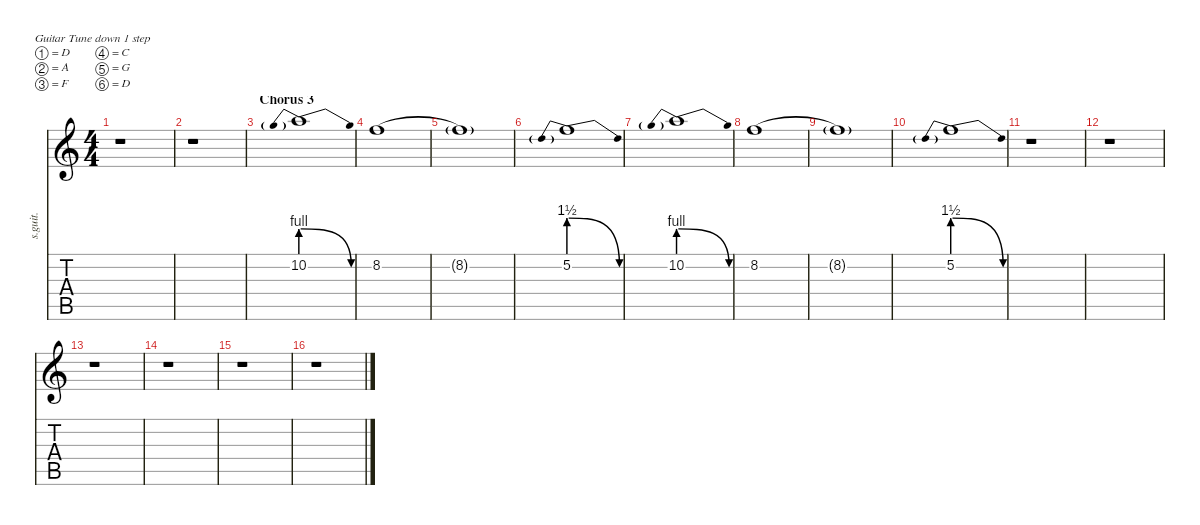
\defaultSystemsLayout 4
\hideDynamics
\bracketExtendMode nobrackets
\track ("Extra 2" "s.guit.") {instrument distortionguitar}
\staff {score tabs}
\tuning (D4 A3 F3 C3 G2 D2)
\ts (4 4)
\tempo (90 hide)
\clef g2
\ks c
r.1{dy f} |
\tempo (89 hide)
r.1 |
\section ("" "Chorus 3")
10.2{be (prebendrelease 0 4 30 0)}.1{lyrics (0 "") lyrics (1 "") lyrics (2 "") lyrics (3 "") lyrics (4 "")} |
8.2{be (hold 0 0 60 0)}.1{lyrics (0 "") lyrics (1 "") lyrics (2 "") lyrics (3 "") lyrics (4 "")} |
8.2{be (hold 0 0 60 0) t}.1{lyrics (0 "") lyrics (1 "") lyrics (2 "") lyrics (3 "") lyrics (4 "")} |
\tempo (90 hide)
5.2{be (prebendrelease 0 6 30 0)}.1{lyrics (0 "") lyrics (1 "") lyrics (2 "") lyrics (3 "") lyrics (4 "")} |
10.2{be (prebendrelease 0 4 30 0)}.1{lyrics (0 "") lyrics (1 "") lyrics (2 "") lyrics (3 "") lyrics (4 "")} |
8.2{be (hold 0 0 60 0)}.1{lyrics (0 "") lyrics (1 "") lyrics (2 "") lyrics (3 "") lyrics (4 "")} |
\tempo (89 hide)
8.2{be (hold 0 0 60 0) t}.1{lyrics (0 "") lyrics (1 "") lyrics (2 "") lyrics (3 "") lyrics (4 "")} |
\tempo (87 hide)
5.2{be (prebendrelease 0 6 30 0)}.1{lyrics (0 "") lyrics (1 "") lyrics (2 "") lyrics (3 "") lyrics (4 "")} |
r.1 |
\tempo (89 hide)
r.1 |
r.1 |
\tempo (90 hide)
r.1 |
\tempo (89 hide)
r.1 |
\tempo (90 hide)
r.1
